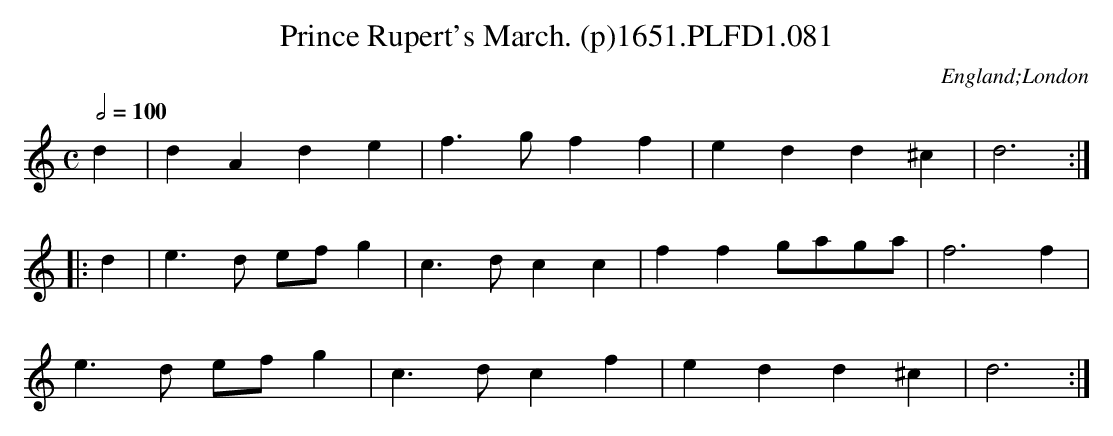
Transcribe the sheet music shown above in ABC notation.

X:1
T:Prince Rupert's March. (p)1651.PLFD1.081
M:C
L:1/8
Q:1/2=100
O:England;London
K:C
d2|d2A2 d2 e2|f3 g f2 f2|e2 d2 d2 ^c2|d6:|
|:d2|e3 d ef g2|c3 d c2 c2|f2 f2 gaga|f6 f2|
e3 d ef g2|c3 d c2 f2|e2 d2 d2 ^c2|d6:|
